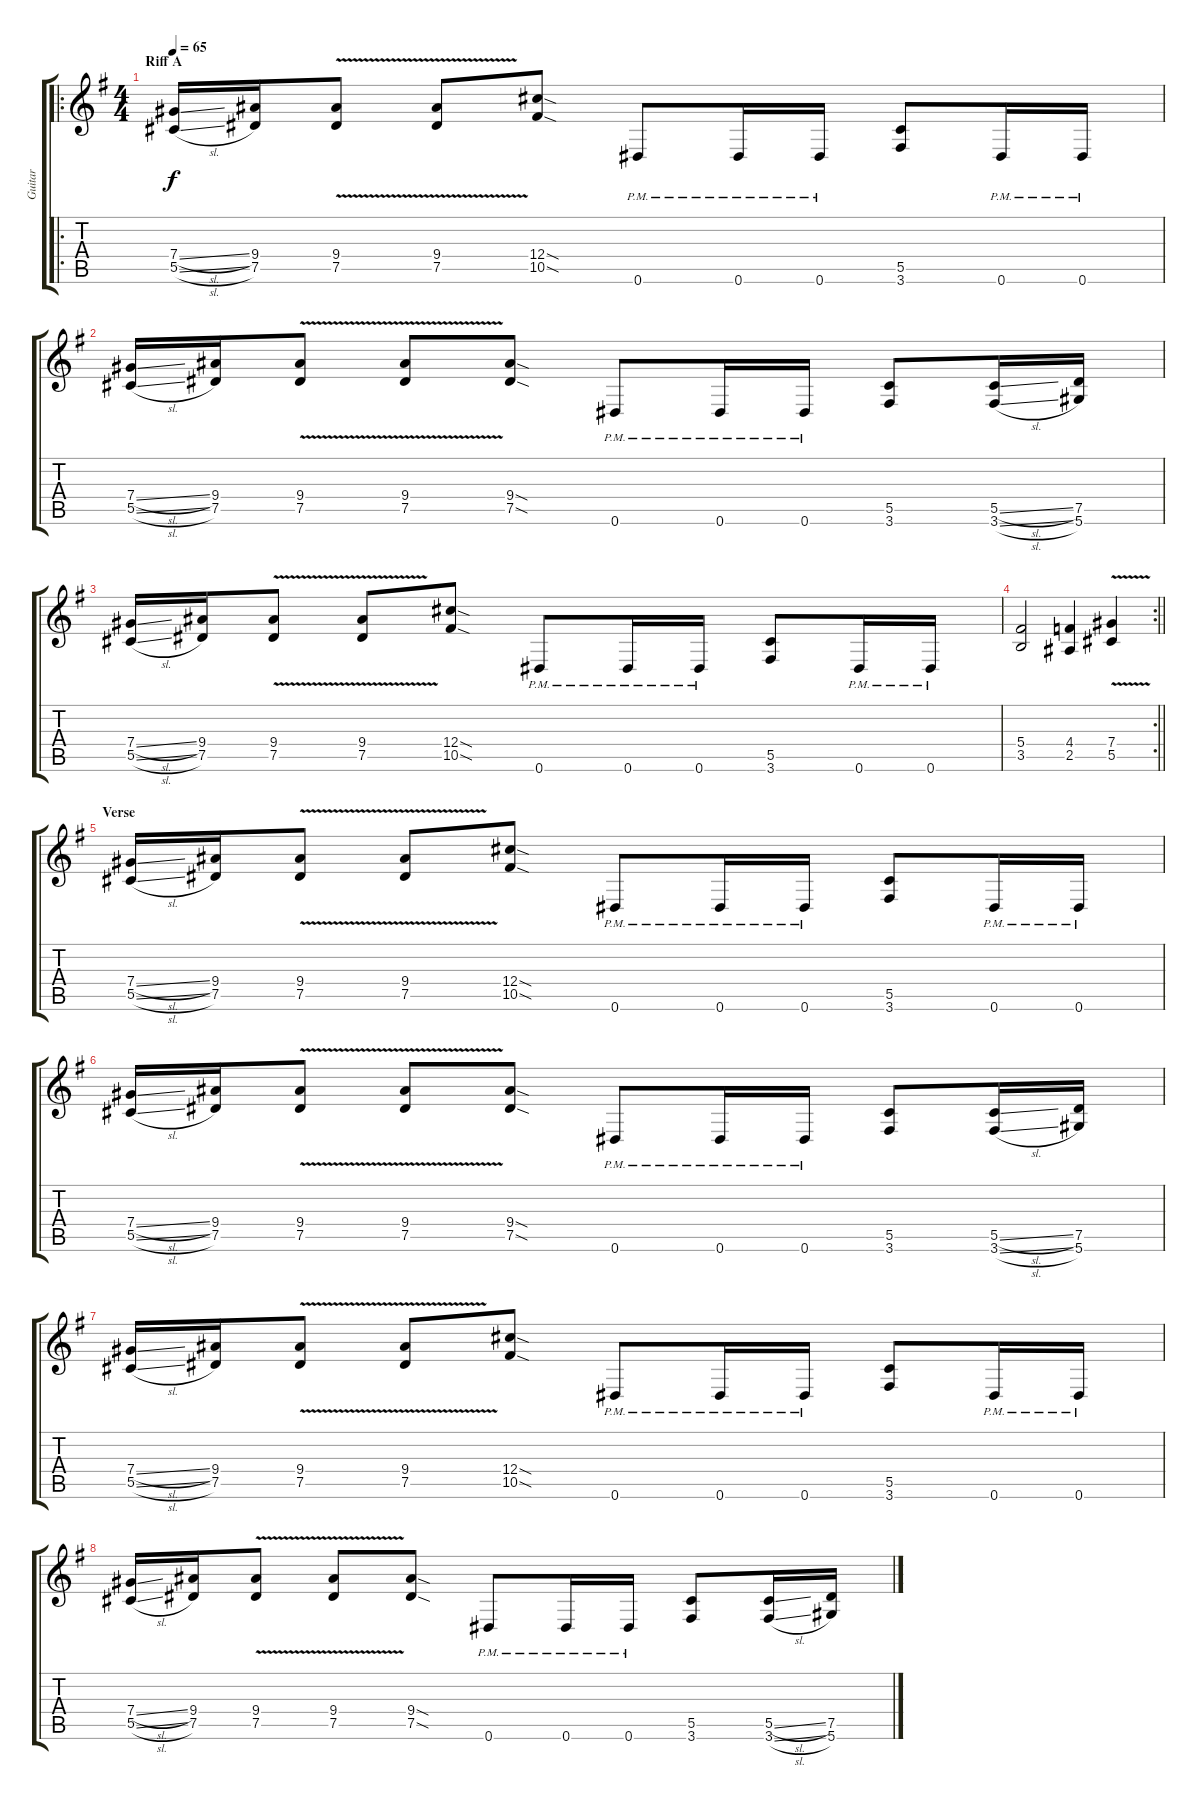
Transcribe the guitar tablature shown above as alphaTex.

\track ("Guitar" "Guitar") {instrument distortionguitar}
\staff {score tabs}
\tuning (Eb4 Bb3 Gb3 Db3 Ab2 Eb2) {hide}
\ro
\ts (4 4)
\section ("" "Riff A")
\tempo 65
\clef g2
\ks eminor
(7.4{sl} 5.5{sl}).16{dy f instrument distortionguitar} (9.4 7.5).16 (9.4{v} 7.5{v}).8 (9.4{v} 7.5{v}).8 (12.4{sod} 10.5{sod}).8 0.6{pm}.8 0.6{pm}.16 0.6{pm}.16 (5.5 3.6).8 0.6{pm}.16 0.6{pm}.16 |
(7.4{sl} 5.5{sl}).16 (9.4 7.5).16 (9.4{v} 7.5{v}).8 (9.4{v} 7.5{v}).8 (9.4{sod} 7.5{sod}).8 0.6{pm}.8 0.6{pm}.16 0.6{pm}.16 (5.5 3.6).8 (5.5{sl} 3.6{sl}).16 (7.5 5.6).16 |
(7.4{sl} 5.5{sl}).16 (9.4 7.5).16 (9.4{v} 7.5{v}).8 (9.4{v} 7.5{v}).8 (12.4{sod} 10.5{sod}).8 0.6{pm}.8 0.6{pm}.16 0.6{pm}.16 (5.5 3.6).8 0.6{pm}.16 0.6{pm}.16 |
\rc 2
\barLineRight lightlight
(5.4 3.5).2 (4.4 2.5).4 (7.4{v} 5.5{v}).4 |
\section ("" "Verse")
(7.4{sl} 5.5{sl}).16 (9.4 7.5).16 (9.4{v} 7.5{v}).8 (9.4{v} 7.5{v}).8 (12.4{sod} 10.5{sod}).8 0.6{pm}.8 0.6{pm}.16 0.6{pm}.16 (5.5 3.6).8 0.6{pm}.16 0.6{pm}.16 |
(7.4{sl} 5.5{sl}).16 (9.4 7.5).16 (9.4{v} 7.5{v}).8 (9.4{v} 7.5{v}).8 (9.4{sod} 7.5{sod}).8 0.6{pm}.8 0.6{pm}.16 0.6{pm}.16 (5.5 3.6).8 (5.5{sl} 3.6{sl}).16 (7.5 5.6).16 |
(7.4{sl} 5.5{sl}).16 (9.4 7.5).16 (9.4{v} 7.5{v}).8 (9.4{v} 7.5{v}).8 (12.4{sod} 10.5{sod}).8 0.6{pm}.8 0.6{pm}.16 0.6{pm}.16 (5.5 3.6).8 0.6{pm}.16 0.6{pm}.16 |
(7.4{sl} 5.5{sl}).16 (9.4 7.5).16 (9.4{v} 7.5{v}).8 (9.4{v} 7.5{v}).8 (9.4{sod} 7.5{sod}).8 0.6{pm}.8 0.6{pm}.16 0.6{pm}.16 (5.5 3.6).8 (5.5{sl} 3.6{sl}).16 (7.5 5.6).16
